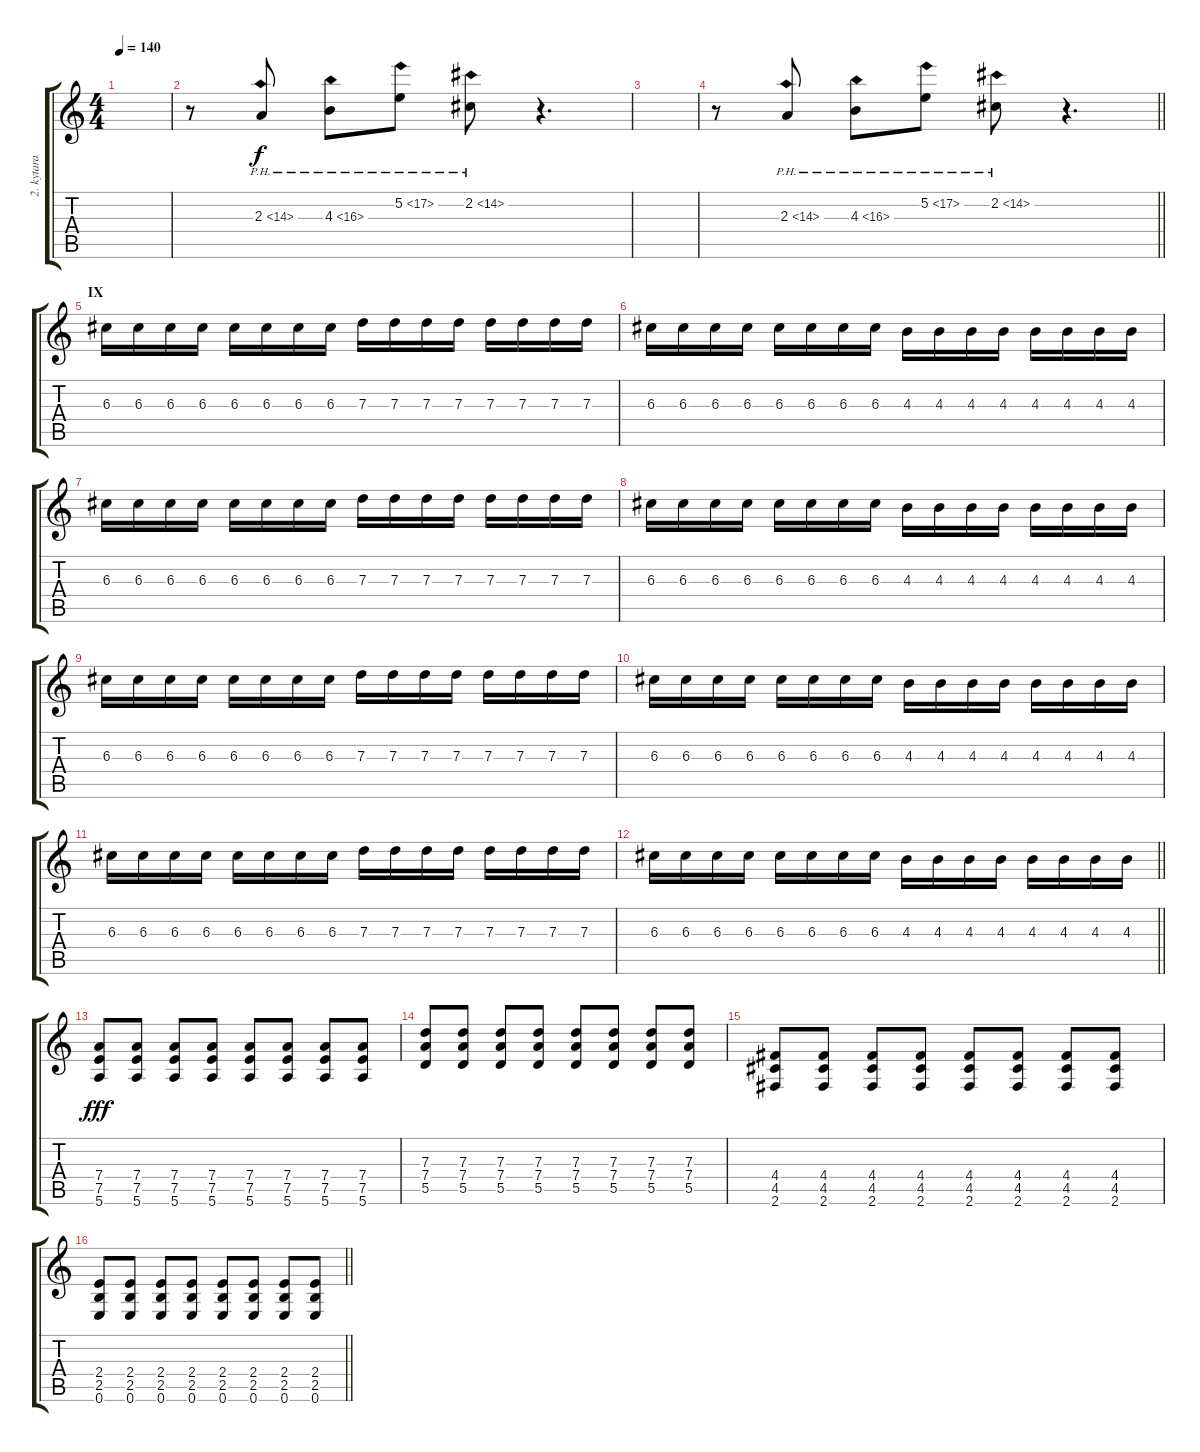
\track ("2. kytara" "2. kytara") {instrument overdrivenguitar}
\staff {score tabs}
\tuning (E4 B3 G3 D3 A2 E2) {hide}
\ts (4 4)
\tempo 140
\clef g2
\ks c
|
r.8 2.3{ph 12}.8{instrument overdrivenguitar} 4.3{ph 12}.8 5.2{ph 12}.8 2.2{ph 12}.8 r.4{d} |
|
\barLineRight lightlight
r.8 2.3{ph 12}.8{instrument overdrivenguitar} 4.3{ph 12}.8 5.2{ph 12}.8 2.2{ph 12}.8 r.4{d} |
\section ("" "IX")
6.3.16 6.3.16 6.3.16 6.3.16 6.3.16 6.3.16 6.3.16 6.3.16 7.3.16 7.3.16 7.3.16 7.3.16 7.3.16 7.3.16 7.3.16 7.3.16 |
6.3.16 6.3.16 6.3.16 6.3.16 6.3.16 6.3.16 6.3.16 6.3.16 4.3.16 4.3.16 4.3.16 4.3.16 4.3.16 4.3.16 4.3.16 4.3.16 |
6.3.16 6.3.16 6.3.16 6.3.16 6.3.16 6.3.16 6.3.16 6.3.16 7.3.16 7.3.16 7.3.16 7.3.16 7.3.16 7.3.16 7.3.16 7.3.16 |
6.3.16 6.3.16 6.3.16 6.3.16 6.3.16 6.3.16 6.3.16 6.3.16 4.3.16 4.3.16 4.3.16 4.3.16 4.3.16 4.3.16 4.3.16 4.3.16 |
6.3.16 6.3.16 6.3.16 6.3.16 6.3.16 6.3.16 6.3.16 6.3.16 7.3.16 7.3.16 7.3.16 7.3.16 7.3.16 7.3.16 7.3.16 7.3.16 |
6.3.16 6.3.16 6.3.16 6.3.16 6.3.16 6.3.16 6.3.16 6.3.16 4.3.16 4.3.16 4.3.16 4.3.16 4.3.16 4.3.16 4.3.16 4.3.16 |
6.3.16 6.3.16 6.3.16 6.3.16 6.3.16 6.3.16 6.3.16 6.3.16 7.3.16 7.3.16 7.3.16 7.3.16 7.3.16 7.3.16 7.3.16 7.3.16 |
\barLineRight lightlight
6.3.16 6.3.16 6.3.16 6.3.16 6.3.16 6.3.16 6.3.16 6.3.16 4.3.16 4.3.16 4.3.16 4.3.16 4.3.16 4.3.16 4.3.16 4.3.16 |
(7.4 7.5 5.6).8{dy fff} (7.4 7.5 5.6).8 (7.4 7.5 5.6).8 (7.4 7.5 5.6).8 (7.4 7.5 5.6).8 (7.4 7.5 5.6).8 (7.4 7.5 5.6).8 (7.4 7.5 5.6).8 |
(7.3 7.4 5.5).8 (7.3 7.4 5.5).8 (7.3 7.4 5.5).8 (7.3 7.4 5.5).8 (7.3 7.4 5.5).8 (7.3 7.4 5.5).8 (7.3 7.4 5.5).8 (7.3 7.4 5.5).8 |
(4.4 4.5 2.6).8 (4.4 4.5 2.6).8 (4.4 4.5 2.6).8 (4.4 4.5 2.6).8 (4.4 4.5 2.6).8 (4.4 4.5 2.6).8 (4.4 4.5 2.6).8 (4.4 4.5 2.6).8 |
\barLineRight lightlight
(2.4 2.5 0.6).8 (2.4 2.5 0.6).8 (2.4 2.5 0.6).8 (2.4 2.5 0.6).8 (2.4 2.5 0.6).8 (2.4 2.5 0.6).8 (2.4 2.5 0.6).8 (2.4 2.5 0.6).8
